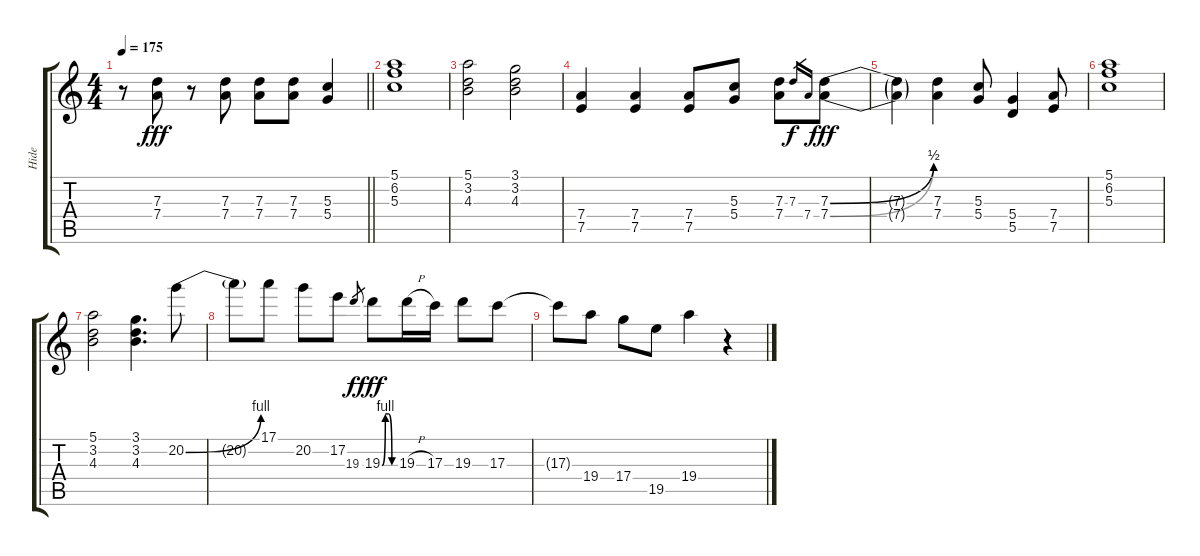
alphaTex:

\track ("Hide" "Hide") {instrument distortionguitar}
\staff {score tabs}
\tuning (E4 B3 G3 D3 A2 E2) {hide}
\ts (4 4)
\tempo 175
\clef g2
\barLineRight lightlight
\ks c
r.8{dy fff} (7.3 7.4).8 r.8 (7.3 7.4).8 (7.3 7.4).8 (7.3 7.4).8 (5.3 5.4).4 |
(5.1 6.2 5.3).1 |
(5.1 3.2 4.3).2 (3.1 3.2 4.3).2 |
(7.4 7.5).4 (7.4 7.5).4 (7.4 7.5).8 (5.3 5.4).8 (7.3 7.4).8 7.3.16{gr dy f} 7.4.16{gr} (7.3{be (bend 0 0 60 2)} 7.4{be (bend 0 0 60 2)}).8{dy fff} |
(7.3{t} 7.4{t}).4 (7.3 7.4).4 (5.3 5.4).8 (5.4 5.5).4 (7.4 7.5).8 |
(5.1 6.2 5.3).1 |
(5.1 3.2 4.3).2 (3.1 3.2 4.3).4{d} 20.2{be (bend 0 0 60 4)}.8 |
20.2{t}.8 17.1.8 20.2.8 17.2.8 19.3.8{gr dy f} 19.3{be (custom 0 0 15 4 30 4 45 0 60 0)}.8{dy fff} 19.3{h}.16 17.3.16 19.3.8 17.3.8 |
17.3{t}.8 19.4.8 17.4.8 19.5.8 19.4.4 r.4
